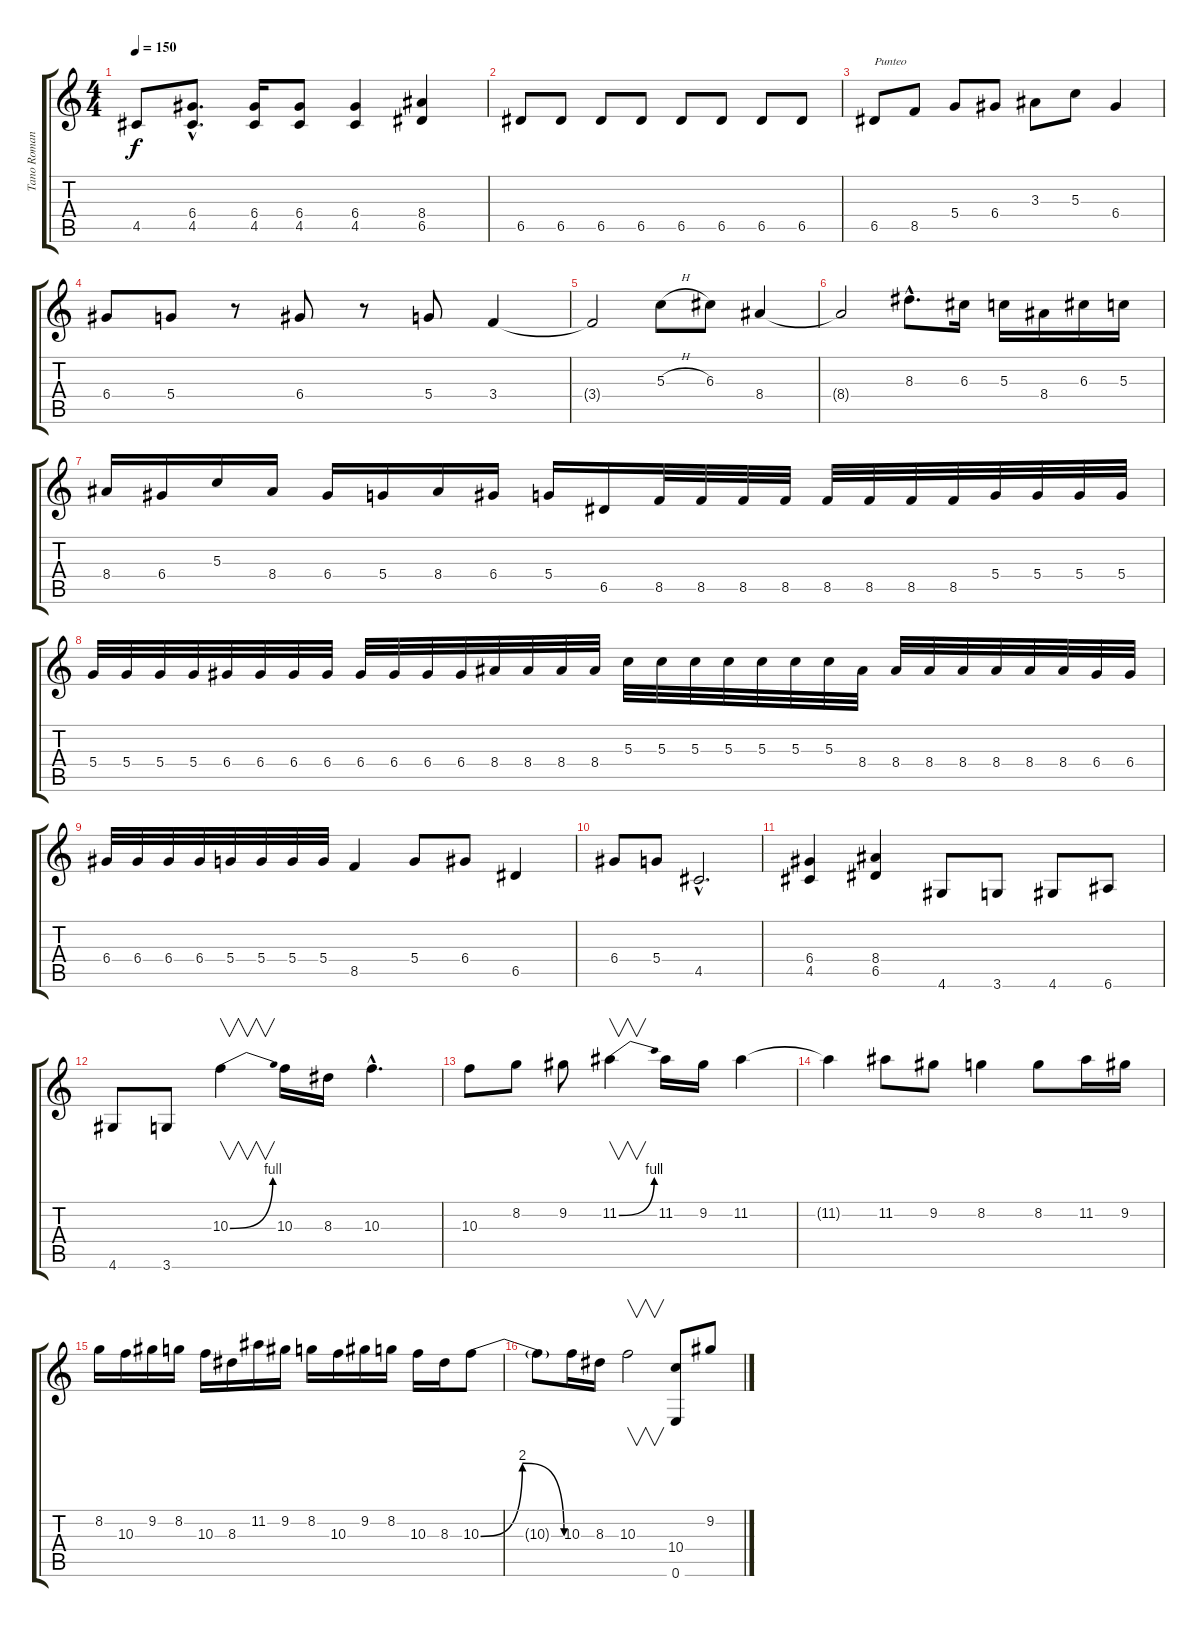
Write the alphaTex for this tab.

\track ("Tano Romano" "Tano Roman") {instrument distortionguitar}
\staff {score tabs}
\tuning (E4 B3 G3 D3 A2 E2) {hide}
\ts (4 4)
\tempo 150
\clef g2
\ks c
4.5{t}.8{dy f} (6.4{hac} 4.5{hac}).8{d} (6.4 4.5).16 (6.4 4.5).8 (6.4 4.5).4 (8.4 6.5).4 |
6.5.8 6.5.8 6.5.8 6.5.8 6.5.8 6.5.8 6.5.8 6.5.8 |
6.5.8{txt "Punteo"} 8.5.8 5.4.8 6.4.8 3.3.8 5.3.8 6.4.4 |
6.4.8 5.4.8 r.8 6.4.8 r.8 5.4.8 3.4.4 |
3.4{t}.2 5.3{h}.8 6.3.8 8.4.4 |
8.4{t}.2 8.3{hac}.8{d} 6.3.16 5.3.16 8.4.16 6.3.16 5.3.16 |
8.4.16 6.4.16 5.3.16 8.4.16 6.4.16 5.4.16 8.4.16 6.4.16 5.4.16 6.5.16 8.5.32 8.5.32 8.5.32 8.5.32 8.5.32 8.5.32 8.5.32 8.5.32 5.4.32 5.4.32 5.4.32 5.4.32 |
5.4.32 5.4.32 5.4.32 5.4.32 6.4.32 6.4.32 6.4.32 6.4.32 6.4.32 6.4.32 6.4.32 6.4.32 8.4.32 8.4.32 8.4.32 8.4.32 5.3.32 5.3.32 5.3.32 5.3.32 5.3.32 5.3.32 5.3.32 8.4.32 8.4.32 8.4.32 8.4.32 8.4.32 8.4.32 8.4.32 6.4.32 6.4.32 |
6.4.32 6.4.32 6.4.32 6.4.32 5.4.32 5.4.32 5.4.32 5.4.32 8.5.4 5.4.8 6.4.8 6.5.4 |
6.4.8 5.4.8 4.5{hac}.2{d} |
(6.4 4.5).4 (8.4 6.5).4 4.6.8 3.6.8 4.6.8 6.6.8 |
4.6.8 3.6.8 10.3{be (bend 0 0 60 4)}.4{v} 10.3.16 8.3.16 10.3{hac}.4{d} |
10.3.8 8.2.8 9.2.8 11.2{be (bend 0 0 60 4)}.4{v} 11.2.16 9.2.16 11.2.4 |
11.2{t}.4 11.2.8 9.2.8 8.2.4 8.2.8 11.2.16 9.2.16 |
8.2.16 10.3.16 9.2.16 8.2.16 10.3.16 8.3.16 11.2.16 9.2.16 8.2.16 10.3.16 9.2.16 8.2.16 10.3.16 8.3.16 10.3{be (bendrelease 0 0 30 8 30 8 60 0)}.8 |
10.3{t}.8 10.3.16 8.3.16 10.3.2{v} (10.4 0.6).8 9.2.8
